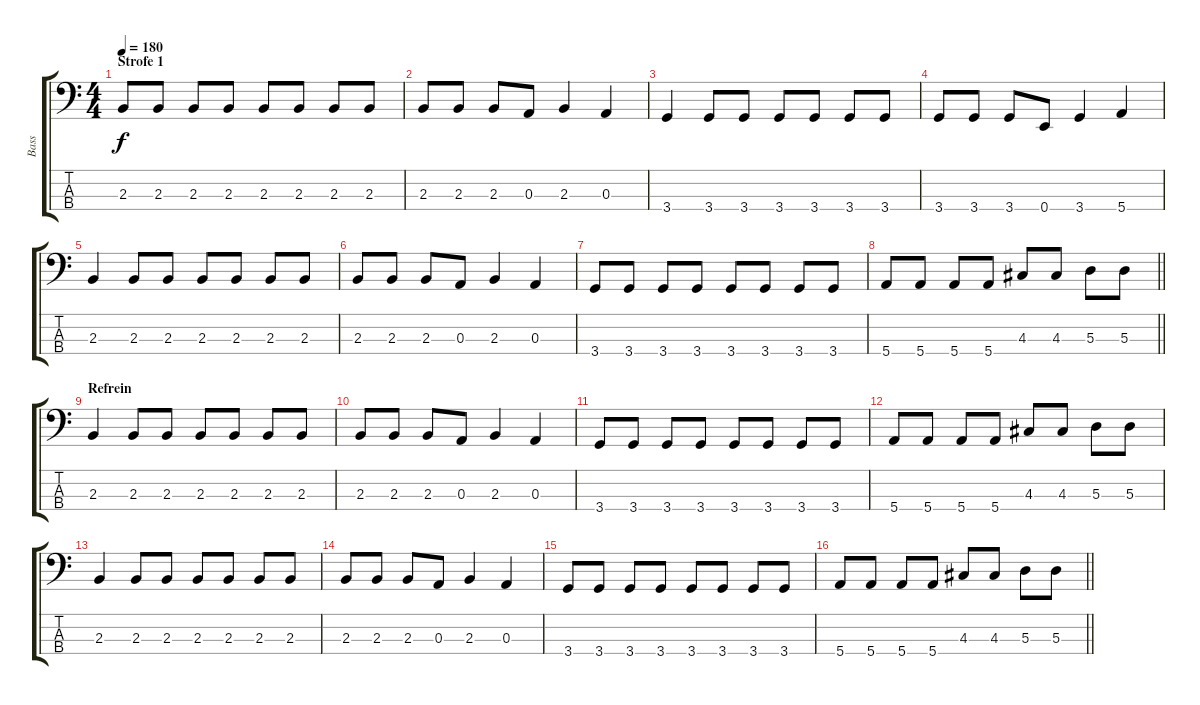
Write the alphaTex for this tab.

\track ("Bass" "Bass") {instrument acousticbass}
\staff {score tabs}
\tuning (G2 D2 A1 E1) {hide}
\ts (4 4)
\section ("" "Strofe 1")
\tempo 180
\clef f4
\ks c
2.3.8{dy f} 2.3.8 2.3.8 2.3.8 2.3.8 2.3.8 2.3.8 2.3.8 |
2.3.8 2.3.8 2.3.8 0.3.8 2.3.4 0.3.4 |
3.4.4 3.4.8 3.4.8 3.4.8 3.4.8 3.4.8 3.4.8 |
3.4.8 3.4.8 3.4.8 0.4.8 3.4.4 5.4.4 |
2.3.4 2.3.8 2.3.8 2.3.8 2.3.8 2.3.8 2.3.8 |
2.3.8 2.3.8 2.3.8 0.3.8 2.3.4 0.3.4 |
3.4.8 3.4.8 3.4.8 3.4.8 3.4.8 3.4.8 3.4.8 3.4.8 |
\barLineRight lightlight
5.4.8 5.4.8 5.4.8 5.4.8 4.3.8 4.3.8 5.3.8 5.3.8 |
\section ("" "Refrein")
2.3.4 2.3.8 2.3.8 2.3.8 2.3.8 2.3.8 2.3.8 |
2.3.8 2.3.8 2.3.8 0.3.8 2.3.4 0.3.4 |
3.4.8 3.4.8 3.4.8 3.4.8 3.4.8 3.4.8 3.4.8 3.4.8 |
5.4.8 5.4.8 5.4.8 5.4.8 4.3.8 4.3.8 5.3.8 5.3.8 |
2.3.4 2.3.8 2.3.8 2.3.8 2.3.8 2.3.8 2.3.8 |
2.3.8 2.3.8 2.3.8 0.3.8 2.3.4 0.3.4 |
3.4.8 3.4.8 3.4.8 3.4.8 3.4.8 3.4.8 3.4.8 3.4.8 |
\barLineRight lightlight
5.4.8 5.4.8 5.4.8 5.4.8 4.3.8 4.3.8 5.3.8 5.3.8
